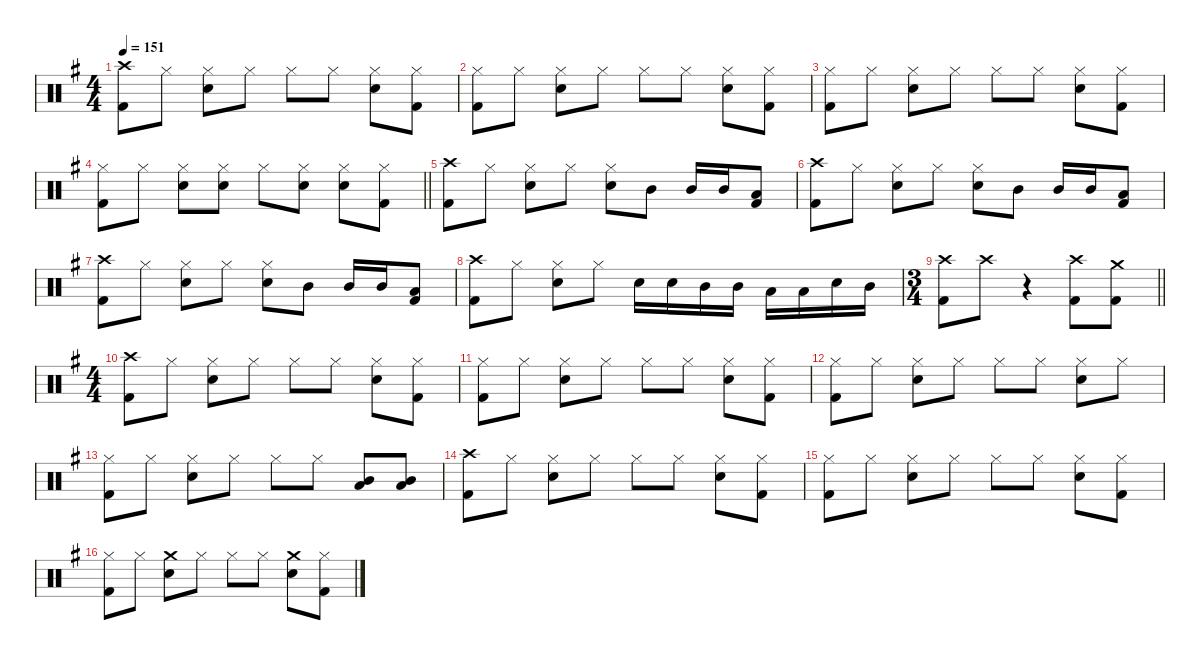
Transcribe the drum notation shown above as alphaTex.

\defaultSystemsLayout 4
\hideDynamics
\bracketExtendMode nobrackets
\singleTrackTrackNamePolicy hidden
\multiTrackTrackNamePolicy hidden
\otherSystemsTrackNameOrientation horizontal
\track ("Lars Ulrich" "drm.") {defaultSystemsLayout 4 instrument percussion}
\staff {score}
\articulation defaults
\ts (4 4)
\tempo 151
\clef neutral
\ks eminor
("Crash high (hit)"{acc forcenatural} "Kick (hit) 2"{acc forcenatural}).8{dy f beam Down} "Hi-Hat (closed)"{acc forcenatural}.8{beam Down} ("Hi-Hat (closed)"{acc forcenatural} "Snare (hit) 2"{acc forcenatural}).8{beam Down} "Hi-Hat (closed)"{acc forcenatural}.8{beam Down} "Hi-Hat (closed)"{acc forcenatural}.8{beam Down} "Hi-Hat (closed)"{acc forcenatural}.8{beam Down} ("Hi-Hat (closed)"{acc forcenatural} "Snare (hit) 2"{acc forcenatural}).8{beam Down} ("Hi-Hat (closed)"{acc forcenatural} "Kick (hit) 2"{acc forcenatural}).8{beam Down} |
("Hi-Hat (closed)"{acc forcenatural} "Kick (hit) 2"{acc forcenatural}).8{beam Down} "Hi-Hat (closed)"{acc forcenatural}.8{beam Down} ("Hi-Hat (closed)"{acc forcenatural} "Snare (hit) 2"{acc forcenatural}).8{beam Down} "Hi-Hat (closed)"{acc forcenatural}.8{beam Down} "Hi-Hat (closed)"{acc forcenatural}.8{beam Down} "Hi-Hat (closed)"{acc forcenatural}.8{beam Down} ("Hi-Hat (closed)"{acc forcenatural} "Snare (hit) 2"{acc forcenatural}).8{beam Down} ("Hi-Hat (closed)"{acc forcenatural} "Kick (hit) 2"{acc forcenatural}).8{beam Down} |
("Hi-Hat (closed)"{acc forcenatural} "Kick (hit) 2"{acc forcenatural}).8{beam Down} "Hi-Hat (closed)"{acc forcenatural}.8{beam Down} ("Hi-Hat (closed)"{acc forcenatural} "Snare (hit) 2"{acc forcenatural}).8{beam Down} "Hi-Hat (closed)"{acc forcenatural}.8{beam Down} "Hi-Hat (closed)"{acc forcenatural}.8{beam Down} "Hi-Hat (closed)"{acc forcenatural}.8{beam Down} ("Hi-Hat (closed)"{acc forcenatural} "Snare (hit) 2"{acc forcenatural}).8{beam Down} ("Hi-Hat (closed)"{acc forcenatural} "Kick (hit) 2"{acc forcenatural}).8{beam Down} |
\barLineRight lightlight
("Hi-Hat (closed)"{acc forcenatural} "Kick (hit) 2"{acc forcenatural}).8{beam Down} "Hi-Hat (closed)"{acc forcenatural}.8{beam Down} ("Hi-Hat (closed)"{acc forcenatural} "Snare (hit) 2"{acc forcenatural}).8{beam Down} ("Hi-Hat (closed)"{acc forcenatural} "Snare (hit) 2"{acc forcenatural}).8{beam Down} "Hi-Hat (closed)"{acc forcenatural}.8{beam Down} ("Hi-Hat (closed)"{acc forcenatural} "Snare (hit) 2"{acc forcenatural}).8{beam Down} ("Hi-Hat (closed)"{acc forcenatural} "Snare (hit) 2"{acc forcenatural}).8{beam Down} ("Hi-Hat (closed)"{acc forcenatural} "Kick (hit) 2"{acc forcenatural}).8{beam Down} |
("Crash high (hit)"{acc forcenatural} "Kick (hit) 2"{acc forcenatural}).8{beam Down} "Hi-Hat (closed)"{acc forcenatural}.8{beam Down} ("Hi-Hat (closed)"{acc forcenatural} "Snare (hit) 2"{acc forcenatural}).8{beam Down} "Hi-Hat (closed)"{acc forcenatural}.8{beam Down} ("Hi-Hat (closed)"{acc forcenatural} "Snare (hit) 2"{acc forcenatural}).8{beam Down} "Mid Tom (hit)"{acc forcenatural}.8{beam Down} "Mid Tom (hit)"{acc forcenatural}.16{beam Up} "Mid Tom (hit)"{acc forcenatural}.16{beam Up} ("Low Tom (hit)"{acc forcenatural} "Kick (hit) 2"{acc forcenatural}).8{beam Up} |
("Crash high (hit)"{acc forcenatural} "Kick (hit) 2"{acc forcenatural}).8{beam Down} "Hi-Hat (closed)"{acc forcenatural}.8{beam Down} ("Hi-Hat (closed)"{acc forcenatural} "Snare (hit) 2"{acc forcenatural}).8{beam Down} "Hi-Hat (closed)"{acc forcenatural}.8{beam Down} ("Hi-Hat (closed)"{acc forcenatural} "Snare (hit) 2"{acc forcenatural}).8{beam Down} "Mid Tom (hit)"{acc forcenatural}.8{beam Down} "Mid Tom (hit)"{acc forcenatural}.16{beam Up} "Mid Tom (hit)"{acc forcenatural}.16{beam Up} ("Low Tom (hit)"{acc forcenatural} "Kick (hit) 2"{acc forcenatural}).8{beam Up} |
("Crash high (hit)"{acc forcenatural} "Kick (hit) 2"{acc forcenatural}).8{beam Down} "Hi-Hat (closed)"{acc forcenatural}.8{beam Down} ("Hi-Hat (closed)"{acc forcenatural} "Snare (hit) 2"{acc forcenatural}).8{beam Down} "Hi-Hat (closed)"{acc forcenatural}.8{beam Down} ("Hi-Hat (closed)"{acc forcenatural} "Snare (hit) 2"{acc forcenatural}).8{beam Down} "Mid Tom (hit)"{acc forcenatural}.8{beam Down} "Mid Tom (hit)"{acc forcenatural}.16{beam Up} "Mid Tom (hit)"{acc forcenatural}.16{beam Up} ("Low Tom (hit)"{acc forcenatural} "Kick (hit) 2"{acc forcenatural}).8{beam Up} |
("Crash high (hit)"{acc forcenatural} "Kick (hit) 2"{acc forcenatural}).8{beam Down} "Hi-Hat (closed)"{acc forcenatural}.8{beam Down} ("Hi-Hat (closed)"{acc forcenatural} "Snare (hit) 2"{acc forcenatural}).8{beam Down} "Hi-Hat (closed)"{acc forcenatural}.8{beam Down} "Snare (hit) 2"{acc forcenatural}.16{beam Down} "Snare (hit) 2"{acc forcenatural}.16{beam Down} "Mid Tom (hit)"{acc forcenatural}.16{beam Down} "Mid Tom (hit)"{acc forcenatural}.16{beam Down} "Low Tom (hit)"{acc forcenatural}.16{beam Down} "Low Tom (hit)"{acc forcenatural}.16{beam Down} "Snare (hit) 2"{acc forcenatural}.16{beam Down} "Mid Tom (hit)"{acc forcenatural}.16{beam Down} |
\ts (3 4)
\beaming (8 2 2 2)
\barLineRight lightlight
("Crash high (hit)"{acc forcenatural} "Kick (hit) 2"{acc forcenatural}).8{beam Down} "Crash high (hit)"{acc forcenatural}.8{beam Down} r.4{beam Down} ("Crash high (hit)"{acc forcenatural} "Kick (hit) 2"{acc forcenatural}).8{beam Down} ("Crash medium (hit)"{acc forcenatural} "Kick (hit) 2"{acc forcenatural}).8{beam Down} |
\ts (4 4)
\beaming (8 2 2 2 2)
("Crash high (hit)"{acc forcenatural} "Kick (hit) 2"{acc forcenatural}).8{beam Down} "Hi-Hat (closed)"{acc forcenatural}.8{beam Down} ("Hi-Hat (closed)"{acc forcenatural} "Snare (hit) 2"{acc forcenatural}).8{beam Down} "Hi-Hat (closed)"{acc forcenatural}.8{beam Down} "Hi-Hat (closed)"{acc forcenatural}.8{beam Down} "Hi-Hat (closed)"{acc forcenatural}.8{beam Down} ("Hi-Hat (closed)"{acc forcenatural} "Snare (hit) 2"{acc forcenatural}).8{beam Down} ("Hi-Hat (closed)"{acc forcenatural} "Kick (hit) 2"{acc forcenatural}).8{beam Down} |
("Hi-Hat (closed)"{acc forcenatural} "Kick (hit) 2"{acc forcenatural}).8{beam Down} "Hi-Hat (closed)"{acc forcenatural}.8{beam Down} ("Hi-Hat (closed)"{acc forcenatural} "Snare (hit) 2"{acc forcenatural}).8{beam Down} "Hi-Hat (closed)"{acc forcenatural}.8{beam Down} "Hi-Hat (closed)"{acc forcenatural}.8{beam Down} "Hi-Hat (closed)"{acc forcenatural}.8{beam Down} ("Hi-Hat (closed)"{acc forcenatural} "Snare (hit) 2"{acc forcenatural}).8{beam Down} ("Hi-Hat (closed)"{acc forcenatural} "Kick (hit) 2"{acc forcenatural}).8{beam Down} |
("Hi-Hat (closed)"{acc forcenatural} "Kick (hit) 2"{acc forcenatural}).8{beam Down} "Hi-Hat (closed)"{acc forcenatural}.8{beam Down} ("Hi-Hat (closed)"{acc forcenatural} "Snare (hit) 2"{acc forcenatural}).8{beam Down} "Hi-Hat (closed)"{acc forcenatural}.8{beam Down} "Hi-Hat (closed)"{acc forcenatural}.8{beam Down} "Hi-Hat (closed)"{acc forcenatural}.8{beam Down} ("Hi-Hat (closed)"{acc forcenatural} "Snare (hit) 2"{acc forcenatural}).8{beam Down} "Hi-Hat (closed)"{acc forcenatural}.8{beam Down} |
("Hi-Hat (closed)"{acc forcenatural} "Kick (hit) 2"{acc forcenatural}).8{beam Down} "Hi-Hat (closed)"{acc forcenatural}.8{beam Down} ("Hi-Hat (closed)"{acc forcenatural} "Snare (hit) 2"{acc forcenatural}).8{beam Down} "Hi-Hat (closed)"{acc forcenatural}.8{beam Down} "Hi-Hat (closed)"{acc forcenatural}.8{beam Down} "Hi-Hat (closed)"{acc forcenatural}.8{beam Down} ("Low Tom (hit)"{acc forcenatural} "Mid Tom (hit)"{acc forcenatural}).8{beam Up} ("Low Tom (hit)"{acc forcenatural} "Mid Tom (hit)"{acc forcenatural}).8{beam Up} |
("Crash high (hit)"{acc forcenatural} "Kick (hit) 2"{acc forcenatural}).8{beam Down} "Hi-Hat (closed)"{acc forcenatural}.8{beam Down} ("Hi-Hat (closed)"{acc forcenatural} "Snare (hit) 2"{acc forcenatural}).8{beam Down} "Hi-Hat (closed)"{acc forcenatural}.8{beam Down} "Hi-Hat (closed)"{acc forcenatural}.8{beam Down} "Hi-Hat (closed)"{acc forcenatural}.8{beam Down} ("Hi-Hat (closed)"{acc forcenatural} "Snare (hit) 2"{acc forcenatural}).8{beam Down} ("Hi-Hat (closed)"{acc forcenatural} "Kick (hit) 2"{acc forcenatural}).8{beam Down} |
("Hi-Hat (closed)"{acc forcenatural} "Kick (hit) 2"{acc forcenatural}).8{beam Down} "Hi-Hat (closed)"{acc forcenatural}.8{beam Down} ("Hi-Hat (closed)"{acc forcenatural} "Snare (hit) 2"{acc forcenatural}).8{beam Down} "Hi-Hat (closed)"{acc forcenatural}.8{beam Down} "Hi-Hat (closed)"{acc forcenatural}.8{beam Down} "Hi-Hat (closed)"{acc forcenatural}.8{beam Down} ("Hi-Hat (closed)"{acc forcenatural} "Snare (hit) 2"{acc forcenatural}).8{beam Down} ("Hi-Hat (closed)"{acc forcenatural} "Kick (hit) 2"{acc forcenatural}).8{beam Down} |
("Hi-Hat (closed)"{acc forcenatural} "Kick (hit) 2"{acc forcenatural}).8{beam Down} "Hi-Hat (closed)"{acc forcenatural}.8{beam Down} ("Crash medium (hit)"{acc forcenatural} "Snare (hit) 2"{acc forcenatural}).8{beam Down} "Hi-Hat (closed)"{acc forcenatural}.8{beam Down} "Hi-Hat (closed)"{acc forcenatural}.8{beam Down} "Hi-Hat (closed)"{acc forcenatural}.8{beam Down} ("Crash medium (hit)"{acc forcenatural} "Snare (hit) 2"{acc forcenatural}).8{beam Down} ("Hi-Hat (closed)"{acc forcenatural} "Kick (hit) 2"{acc forcenatural}).8{beam Down}
